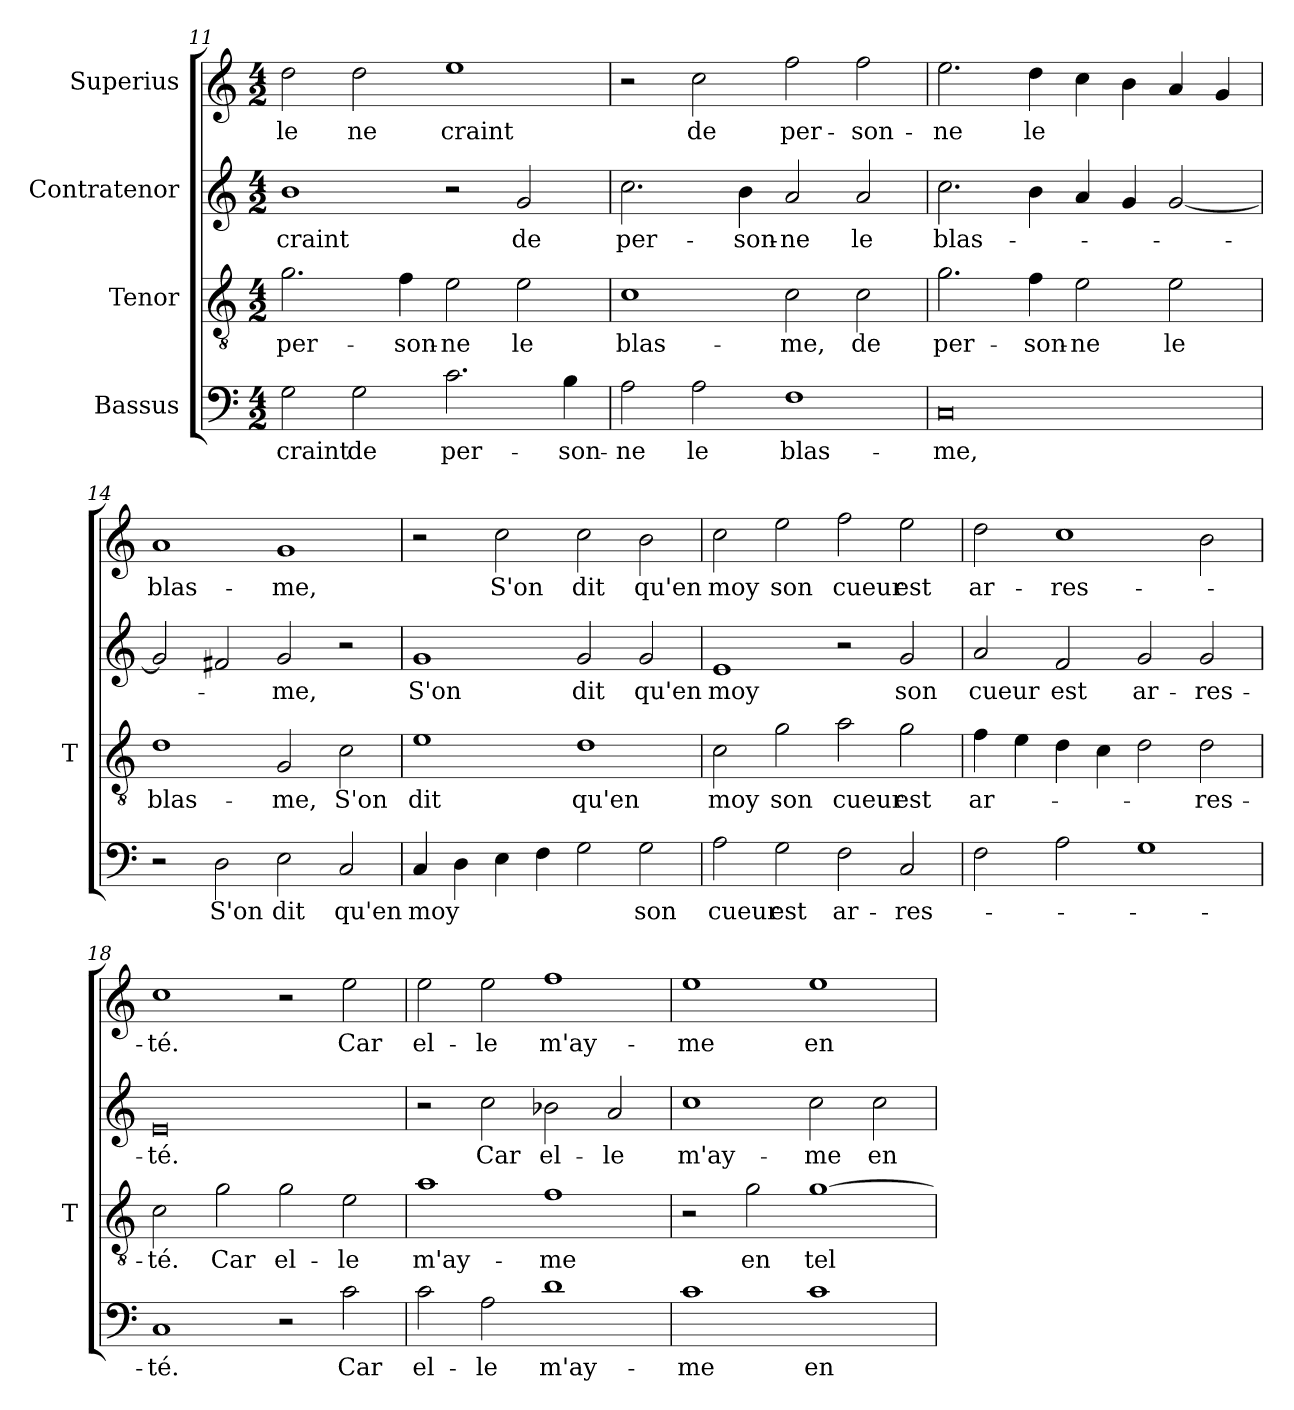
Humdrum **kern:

**kern	**text	**kern	**text	**kern	**text	**kern	**text
*part4	*part4	*part3	*part3	*part2	*part2	*part1	*part1
*staff4	*staff4	*staff3	*staff3	*staff2	*staff2	*staff1	*staff1
*I"Bassus	*	*I"Tenor	*	*I"Contratenor	*	*I"Superius	*
*	*	*I'T	*	*	*	*	*
*clefF4	*	*clefGv2	*	*clefG2	*	*clefG2	*
*k[]	*	*k[]	*	*k[]	*	*k[]	*
*M4/2	*	*M4/2	*	*M4/2	*	*M4/2	*
=11	=11	=11	=11	=11	=11	=11	=11
2G	-craint	2.g	per-	1b	-craint	2dd	-le
2G	-de	.	.	.	.	2dd	-ne
.	.	4f	son-	.	.	.	.
2.c	per-	2e	-ne	2r	.	1ee	-craint
.	.	2e	-le	2g	-de	.	.
4B	son-	.	.	.	.	.	.
=12	=12	=12	=12	=12	=12	=12	=12
2A	-ne	1c	blas-	2.cc	per-	2r	.
2A	-le	.	.	.	.	2cc	-de
.	.	.	.	4b	son-	.	.
1F	blas-	2c	-me,	2a	-ne	2ff	per-
.	.	2c	-de	2a	-le	2ff	son-
=13	=13	=13	=13	=13	=13	=13	=13
0C	-me,	2.g	per-	2.cc	blas-	2.ee	-ne
.	.	4f	son-	4b	.	4dd	-le
.	.	2e	-ne	4a	.	4cc	.
.	.	.	.	4g	.	4b	.
.	.	2e	-le	[2g	.	4a	.
.	.	.	.	.	.	4g	.
=14	=14	=14	=14	=14	=14	=14	=14
2r	.	1d	blas-	2g]	.	1a	blas-
2D	-S'on	.	.	2f#X	.	.	.
2E	-dit	2G	-me,	2g	-me,	1g	-me,
2C	-qu'en	2c	-S'on	2r	.	.	.
=15	=15	=15	=15	=15	=15	=15	=15
4C	-moy	1e	-dit	1g	-S'on	2r	.
4D	.	.	.	.	.	.	.
4E	.	.	.	.	.	2cc	-S'on
4F	.	.	.	.	.	.	.
2G	.	1d	-qu'en	2g	-dit	2cc	-dit
2G	-son	.	.	2g	-qu'en	2b	-qu'en
=16	=16	=16	=16	=16	=16	=16	=16
2A	-cueur	2c	-moy	1e	-moy	2cc	-moy
2G	-est	2g	-son	.	.	2ee	-son
2F	ar-	2a	-cueur	2r	.	2ff	-cueur
2C	res-	2g	-est	2g	-son	2ee	-est
=17	=17	=17	=17	=17	=17	=17	=17
2F	.	4f	ar-	2a	-cueur	2dd	ar-
.	.	4e	.	.	.	.	.
2A	.	4d	.	2f	-est	1cc	res-
.	.	4c	.	.	.	.	.
1G	.	2d	.	2g	ar-	.	.
.	.	2d	res-	2g	res-	2b	.
=18	=18	=18	=18	=18	=18	=18	=18
1C	-té.	2c	-té.	0e	-té.	1cc	-té.
.	.	2g	-Car	.	.	.	.
2r	.	2g	el-	.	.	2r	.
2c	-Car	2e	-le	.	.	2ee	-Car
=19	=19	=19	=19	=19	=19	=19	=19
2c	el-	1a	m'ay-	2r	.	2ee	el-
2A	-le	.	.	2cc	-Car	2ee	-le
1d	m'ay-	1f	-me	2b-X	el-	1ff	m'ay-
.	.	.	.	2a	-le	.	.
=20	=20	=20	=20	=20	=20	=20	=20
1c	-me	2r	.	1cc	m'ay-	1ee	-me
.	.	2g	-en	.	.	.	.
1c	-en	[1g	tel-	2cc	-me	1ee	-en
.	.	.	.	2cc	-en	.	.
=	=	=	=	=	=	=	=
*-	*-	*-	*-	*-	*-	*-	*-
